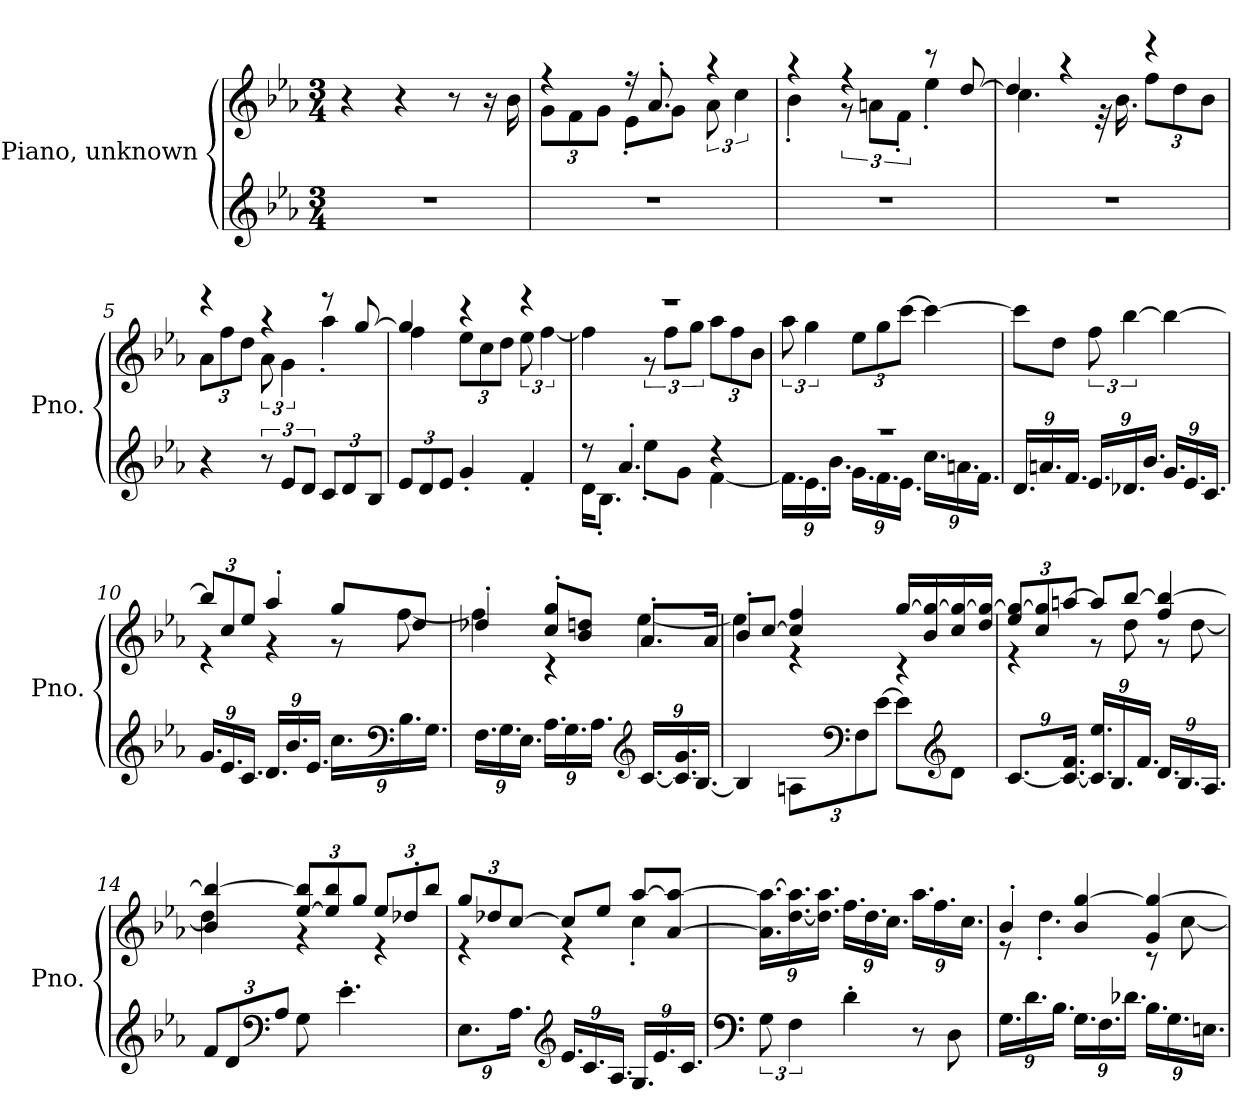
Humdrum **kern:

**kern	**kern
*part1	*part1
*staff2	*staff1
*I"Piano, unknown	*
*I'Pno.	*
*clefG2	*clefG2
*k[b-e-a-]	*k[b-e-a-]
*M3/4	*M3/4
*MM178	*MM178
=1	=1
2.r	4r
.	4r
.	8r
.	16r
.	16b-\
=2	=2
*	*^
*	*	*Xbrackettup
2.r	4r	12g\L
.	.	12f\
.	.	12g\J
.	16r	8e-'\L
.	8.a-'/	.
.	.	8g\J
*	*	*brackettup
.	4r	12a-\
.	.	6cc\
=3	=3	=3
2.r	4r	4b-'\
.	4r	12r
.	.	12an\L
.	.	12f'\J
.	8r	4ee-'\
.	[8dd/	.
=4	=4	=4
2.r	4dd/]	4.cc\
.	4r	.
.	.	32r
.	.	16.b-\
*	*	*Xbrackettup
.	4r	12ff\L
.	.	12dd\
.	.	12b-\J
=5	=5	=5
4r	4r	12a-\L
.	.	12ff\
.	.	12dd\J
*	*	*brackettup
12r	4r	12a-\
12e-/L	.	6g\
12d/J	.	.
*Xbrackettup	*	*
12c/L	8r	4aa-'\
12d/	.	.
.	[8gg/	.
12B-/J	.	.
!!LO:LB:g=z	!!
=6	=6	=6
12e-/L	4gg/]	4ff\
12d/	.	.
12e-/J	.	.
*	*	*Xbrackettup
4g'/	4r	12ee-\L
.	.	12cc\
.	.	12dd\J
*	*	*brackettup
4f'/	4r	12ee-\
.	.	[6ff\
=7	=7	=7
*^	*	*
8r	16d\KL	2.r	4ff\]
.	8.B-'\J	.	.
4.a-'/	.	.	.
.	8ee-'\L	.	12r
.	.	.	12ff\L
.	8g\J	.	.
.	.	.	12gg\J
*	*	*	*Xbrackettup
4r	[4f\	.	12aa-\L
.	.	.	12ff\
.	.	.	12b-\J
*	*	*v	*v
=8	=8	=8
*	*	*brackettup
2.r	18.f\LL]	12aa-\
.	18.e-\	6gg\
.	18.b-\JJ	.
*	*	*Xbrackettup
.	18.g\LL	12ee-\L
.	18.f\	12gg\
.	18.e-\JJ	[12ccc\J
.	18.cc\LL	4ccc\_
.	18.an\	.
.	18.f\JJ	.
*v	*v	*
!!LO:LB:g=z
=9	=9
18.d/LL	8ccc\L]
18.an/	.
.	8dd\J
18.f/JJ	.
*	*brackettup
18.e-/LL	12ff\
18.d-X/	[6bb-\
18.b-/JJ	.
18.g/LL	4bb-\_
18.e-/	.
18.c/JJ	.
=10	=10
*	*Xbrackettup
*	*^
18.g/LL	12bb-/L]	4r
18.e-/	12cc/	.
18.c/JJ	12ee-/J	.
18.d/LL	4aa-'/	4r
18.b-/	.	.
18.e-/JJ	.	.
18.cc\LL	8gg/L	8r
*clefF4	*	*
18.B-\	.	.
.	8dd/J	[8ff\
18.G\JJ	.	.
!!LO:LB:g=z	!!
=11	=11	=11
18.F\LL	4dd-X'/	4ff\]
18.G\	.	.
18.E-\JJ	.	.
18.A-\LL	8cc/' 8gg/'L	4r
18.G\	.	.
.	8b-/ 8ddn/J	.
18.A-\JJ	.	.
*clefG2	*	*
[18.c/LL	8.a-'/L	[4ee-\
18.c/] 18.g/	.	.
[18.B-/JJ	.	.
.	16a-/Jk	.
=12	=12	=12
4B-/]	8b-'/L	4ee-\]
.	[8cc/J	.
12An\L	4cc/] 4ff/	4r
*clefF4	*	*
12F\	.	.
[12e-\J	.	.
8e-\L]	[16gg/LL	4r
.	16b-/ 16gg/_	.
*clefG2	*	*
8d\J	16cc/ 16gg/_	.
.	16dd/ 16gg/_JJ	.
!!LO:LB:g=z	!!
=13	=13	=13
[9.c/L	12ee-/ 12gg/_L	4r
.	12cc/ 12gg/]	.
18.c/_ 18.f/Jk	[12aan/J	.
18.c/] 18.ee-/LL	8aa/L]	8r
18.B-/	.	.
.	[8bb-/J	8dd\
18.f/JJ	.	.
18.d/LL	4ff/ 4bb-/_	8r
18.B-/	.	.
.	.	[8dd\
18.A-/JJ	.	.
=14	=14	=14
12f/L	4b-/ 4bb-/_	4dd\]
12d/	.	.
*clefF4	*	*
12A-/J	.	.
8G\	[12ee-/ 12bb-/]L	4r
.	12ee-/] 12bb-/	.
4.e-'\	.	.
.	12gg/J	.
.	12ee-/L	4r
.	12dd-X'/	.
.	12bb-/J	.
=15	=15	=15
9.E-\L	12gg/L	4r
.	12dd-X/	.
18.A-\Jk	[12cc/J	.
*clefG2	*	*
18.e-/LL	8cc/L]	4r
18.c/	.	.
.	8ee-/J	.
18.A-/JJ	.	.
18.G/LL	[8aa-/L	4cc'\
18.e-/	.	.
.	[8a-/ 8aa-/_J	.
18.c/JJ	.	.
*	*v	*v
!!LO:LB:g=z
=16	=16
*clefF4	*
*brackettup	*
12G\	18.a-\] 18.aa-\_LL
6F\	[18.dd\ 18.aa-\]
.	18.dd\] 18.aa-\JJ
4d'\	18.ff\LL
.	18.dd\
.	18.cc\JJ
8r	18.aa-\LL
.	18.ff\
8D\	.
.	18.cc\JJ
=17	=17
*Xbrackettup	*
*	*^
18.G\LL	4b-'/	8r
18.d\	.	.
.	.	4.dd'\
18.B-\JJ	.	.
18.G\LL	4b-/ [4gg/	.
18.F\	.	.
18.d-X\JJ	.	.
18.B-\LL	4g/ 4gg/_	8r
18.G\	.	.
.	.	[8cc\
18.En\JJ	.	.
*	*v	*v
=	=
*-	*-
